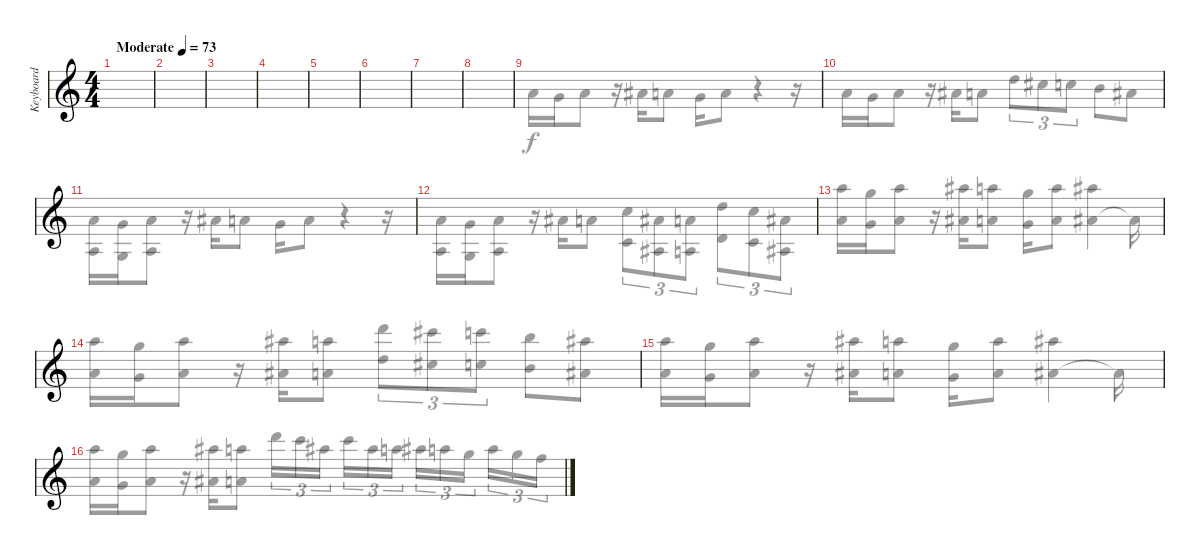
\track ("Keyboard" "Keyboard") {instrument orchestrahit}
\staff {score}
\tuning (E4 B3 G3 D3 A2 E2) {hide}
\voice
\ts (4 4)
\tempo (73 "Moderate")
\clef g2
\ks c
|
|
|
|
|
|
|
|
|
|
|
|
|
|
|
\voice
\clef g2
\ks c
|
|
|
|
|
|
|
|
5.1.16 3.1.16 5.1.8 r.16 6.1.16 5.1.8 3.1.16 5.1.8 r.4 r.16 |
5.1.16 3.1.16 5.1.8 r.16 6.1.16 5.1.8 10.1.8{tu (3 2)} 9.1.8{tu (3 2)} 8.1.8{tu (3 2)} 7.1.8 6.1.8 |
(5.1 2.3).16 (3.1 0.3).16 (5.1 2.3).8 r.16 6.1.16 5.1.8 3.1.16 5.1.8 r.4 r.16 |
(5.1 2.3).16 (3.1 0.3).16 (5.1 2.3).8 r.16 6.1.16 5.1.8 (8.1 1.2).8{tu (3 2)} (6.1 3.3).8{tu (3 2)} (5.1 2.3).8{tu (3 2)} (10.1 3.2).8{tu (3 2)} (8.1 1.2).8{tu (3 2)} (6.1 3.3).8{tu (3 2)} |
(5.1 22.2).16 (3.1 20.2).16 (5.1 22.2).8 r.16 (6.1 23.2).16 (5.1 22.2).8 (3.1 20.2).16 (5.1 22.2).8 (6.1 23.2).4 6.1{t}.16 |
(5.1 22.2).16 (3.1 20.2).16 (5.1 22.2).8 r.16 (6.1 23.2).16 (5.1 22.2).8 (10.1 27.2).8{tu (3 2)} (9.1 26.2).8{tu (3 2)} (8.1 25.2).8{tu (3 2)} (7.1 24.2).8 (6.1 23.2).8 |
(5.1 22.2).16 (3.1 20.2).16 (5.1 22.2).8 r.16 (6.1 23.2).16 (5.1 22.2).8 (3.1 20.2).16 (5.1 22.2).8 (6.1 23.2).4 6.1{t}.16 |
(5.1 22.2).16 (3.1 20.2).16 (5.1 22.2).8 r.16 (6.1 23.2).16 (5.1 22.2).8 22.1.16{tu (3 2)} 20.1.16{tu (3 2)} 18.1.16{tu (3 2) beam splitsecondary} 20.1.16{tu (3 2)} 18.1.16{tu (3 2)} 17.1.16{tu (3 2)} 18.1.16{tu (3 2)} 17.1.16{tu (3 2)} 15.1.16{tu (3 2) beam splitsecondary} 17.1.16{tu (3 2)} 15.1.16{tu (3 2)} 13.1.16{tu (3 2)}
